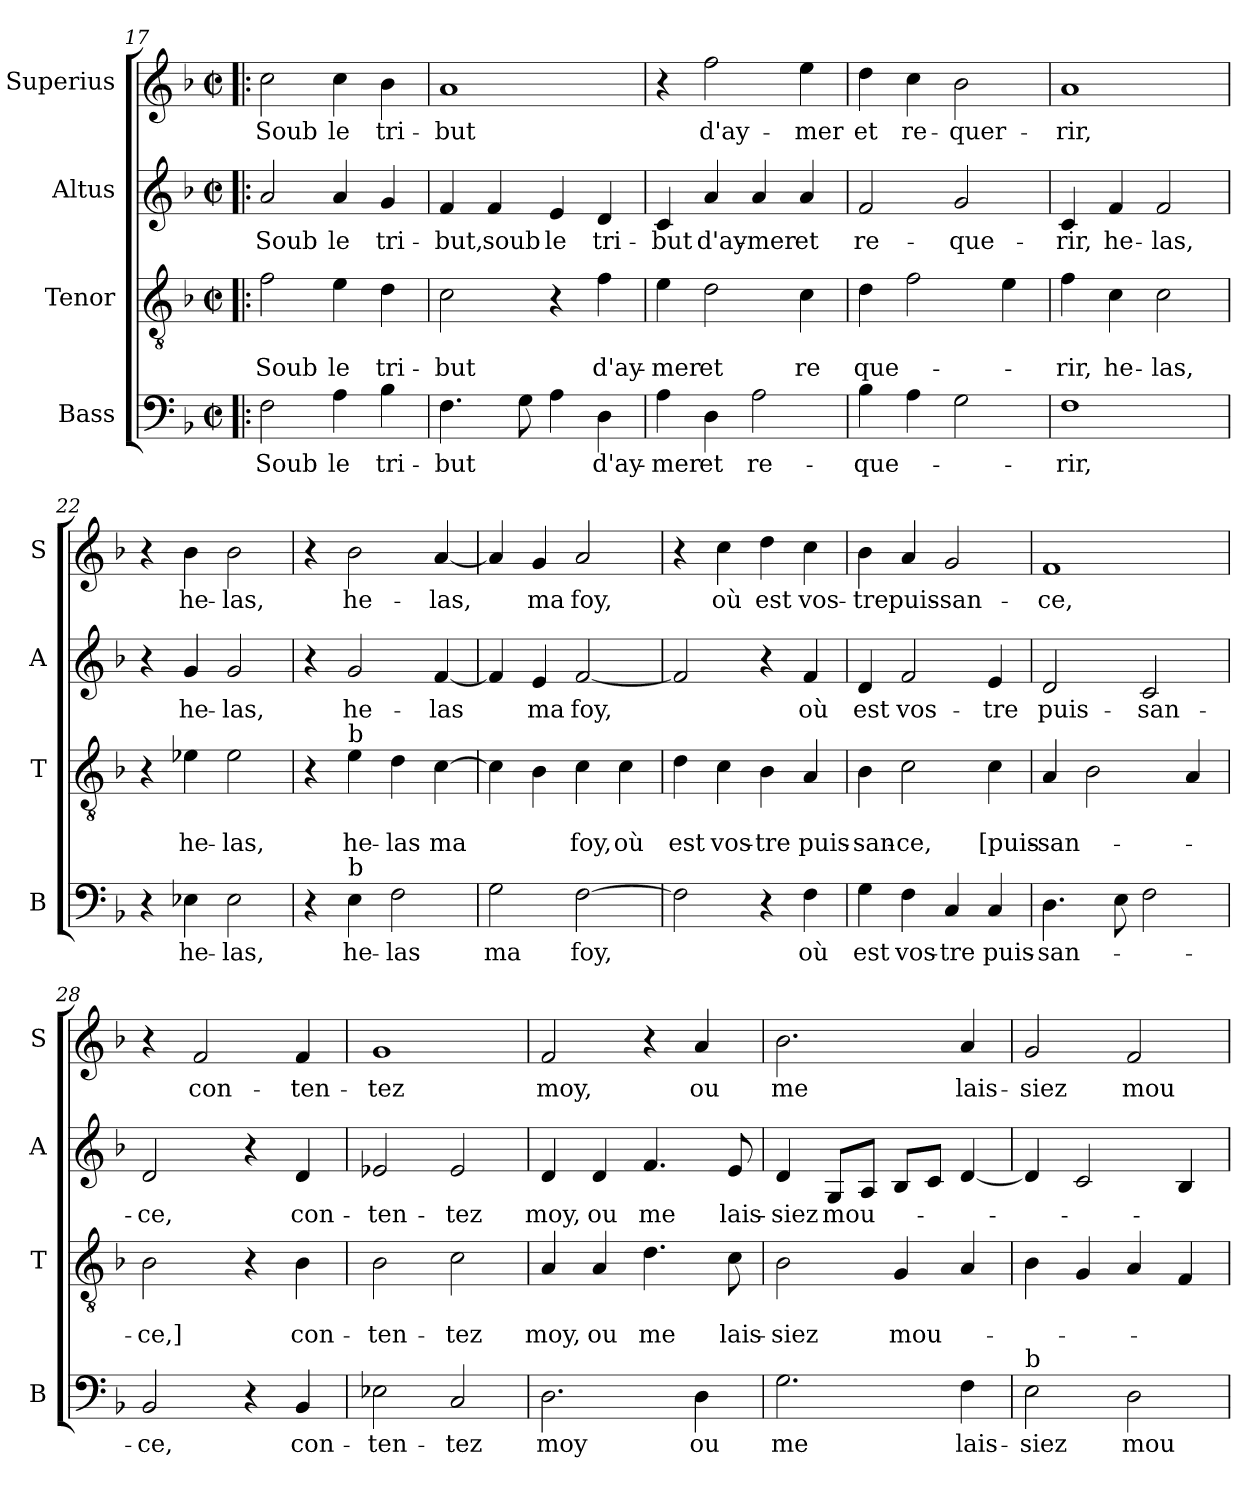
**kern	**text	**kern	**text	**text	**kern	**text	**kern	**text
*part4	*part4	*part3	*part3	*part3	*part2	*part2	*part1	*part1
*staff4	*staff4	*staff3	*staff3	*staff3	*staff2	*staff2	*staff1	*staff1
*I"Bass	*	*I"Tenor	*	*	*I"Altus	*	*I"Superius	*
*I'B	*	*I'T	*	*	*I'A	*	*I'S	*
*clefF4	*	*clefGv2	*	*	*clefG2	*	*clefG2	*
*k[b-]	*	*k[b-]	*	*	*k[b-]	*	*k[b-]	*
*F:	*	*F:	*	*	*F:	*	*F:	*
*M2/2	*	*M2/2	*	*	*M2/2	*	*M2/2	*
*met(c|)	*	*met(c|)	*	*	*met(c|)	*	*met(c|)	*
=17!|:	=17!|:	=17!|:	=17!|:	=17!|:	=17!|:	=17!|:	=17!|:	=17!|:
2F\	Soub	2f\	.	Soub	2a/	Soub	2cc\	Soub
4A\	le	4e\	.	le	4a/	le	4cc\	le
4B-\	tri-	4d\	.	tri-	4g/	tri-	4b-\	tri-
=18	=18	=18	=18	=18	=18	=18	=18	=18
4.F\	-but	2c\	.	-but	4f/	-but,	1a	-but
.	.	.	.	.	4f/	soub	.	.
8G\	.	.	.	.	.	.	.	.
4A\	.	4r	.	.	4e/	le	.	.
4D\	d'ay-	4f\	.	d'ay-	4d/	tri-	.	.
=19	=19	=19	=19	=19	=19	=19	=19	=19
4A\	-mer	4e\	.	-mer	4c/	-but	4r	.
4D\	et	2d\	.	et	4a/	d'ay-	2ff\	d'ay-
2A\	re-	.	.	.	4a/	-mer	.	.
.	.	4c\	.	re	4a/	et	4ee\	-mer
=20	=20	=20	=20	=20	=20	=20	=20	=20
4B-\	-que-	4d\	.	que-	2f/	re-	4dd\	et
4A\	.	2f\	.	.	.	.	4cc\	re-
2G\	.	.	.	.	2g/	-que-	2b-\	-quer-
.	.	4e\	.	.	.	.	.	.
!!LO:LB:g=z
=21	=21	=21	=21	=21	=21	=21	=21	=21
1F	-rir,	4f\	.	-rir,	4c/	-rir,	1a	-rir,
.	.	4c\	.	he-	4f/	he-	.	.
.	.	2c\	.	-las,	2f/	-las,	.	.
=22	=22	=22	=22	=22	=22	=22	=22	=22
4r	.	4r	.	.	4r	.	4r	.
4E-X\	he-	4e-X\	.	he-	4g/	he-	4b-\	he-
2E-\	-las,	2e-\	.	-las,	2g/	-las,	2b-\	-las,
=23	=23	=23	=23	=23	=23	=23	=23	=23
4r	.	4r	.	.	4r	.	4r	.
!	!	!LO:TX:a:t=b	!	!	!	!	!	!
!LO:TX:a:t=b	!	!	!	!	!	!	!	!
4E\	he-	4e\	.	he-	2g/	he-	2b-\	he-
2F\	-las	4d\	.	-las	.	.	.	.
.	.	[4c\	.	ma	[4f/	-las	[4a/	-las,
=24	=24	=24	=24	=24	=24	=24	=24	=24
2G\	ma	4c\]	.	.	4f/]	.	4a/]	.
.	.	4B-\	.	.	4e/	ma	4g/	ma
[2F\	foy,	4c\	.	foy,	[2f/	foy,	2a/	foy,
.	.	4c\	.	où	.	.	.	.
=25	=25	=25	=25	=25	=25	=25	=25	=25
2F\]	.	4d\	.	est	2f/]	.	4r	.
.	.	4c\	.	vos-	.	.	4cc\	où
4r	.	4B-\	.	-tre	4r	.	4dd\	est
4F\	où	4A/	.	puis-	4f/	où	4cc\	vos-
!!LO:LB:g=z
=26	=26	=26	=26	=26	=26	=26	=26	=26
4G\	est	4B-\	.	-san-	4d/	est	4b-\	-tre
4F\	vos-	2c\	.	-ce,	2f/	vos-	4a/	puis-
4C/	-tre	.	.	.	.	.	2g/	-san-
4C/	puis-	4c\	.	[puis-	4e/	-tre	.	.
=27	=27	=27	=27	=27	=27	=27	=27	=27
4.D\	-san-	4A/	.	-san-	2d/	puis-	1f	-ce,
.	.	2B-\	.	.	.	.	.	.
8E\	.	.	.	.	.	.	.	.
2F\	.	.	.	.	2c/	-san-	.	.
.	.	4A/	.	.	.	.	.	.
=28	=28	=28	=28	=28	=28	=28	=28	=28
2BB-/	-ce,	2B-\	.	-ce,]	2d/	-ce,	4r	.
.	.	.	.	.	.	.	2f/	con-
4r	.	4r	.	.	4r	.	.	.
4BB-/	con-	4B-\	.	con-	4d/	con-	4f/	-ten-
=29	=29	=29	=29	=29	=29	=29	=29	=29
2E-X\	-ten-	2B-\	.	-ten-	2e-X/	-ten-	1g	-tez
2C/	-tez	2c\	.	-tez	2e-/	-tez	.	.
=30	=30	=30	=30	=30	=30	=30	=30	=30
2.D\	moy	4A/	.	moy,	4d/	moy,	2f/	moy,
.	.	4A/	.	ou	4d/	ou	.	.
.	.	4.d\	.	me	4.f/	me	4r	.
4D\	ou	.	.	.	.	.	4a/	ou
.	.	8c\	.	lais-	8e/	lais-	.	.
!!LO:PB:g=z
=31	=31	=31	=31	=31	=31	=31	=31	=31
2.G\	me	2B-\	.	-siez	4d/	-siez	2.b-\	me
.	.	.	.	.	8G/L	mou-	.	.
.	.	.	.	.	8A/J	.	.	.
.	.	4G/	.	mou-	8B-/L	.	.	.
.	.	.	.	.	8c/J	.	.	.
4F\	lais-	4A/	.	.	[4d/	.	4a/	lais-
=32	=32	=32	=32	=32	=32	=32	=32	=32
!LO:TX:a:t=b	!	!	!	!	!	!	!	!
2E\	-siez	4B-\	.	.	4d/]	.	2g/	-siez
.	.	4G/	.	.	2c/	.	.	.
2D\	mou-	4A/	.	.	.	.	2f/	mou-
.	.	4F/	.	.	4B-/	.	.	.
=	=	=	=	=	=	=	=	=
*-	*-	*-	*-	*-	*-	*-	*-	*-
